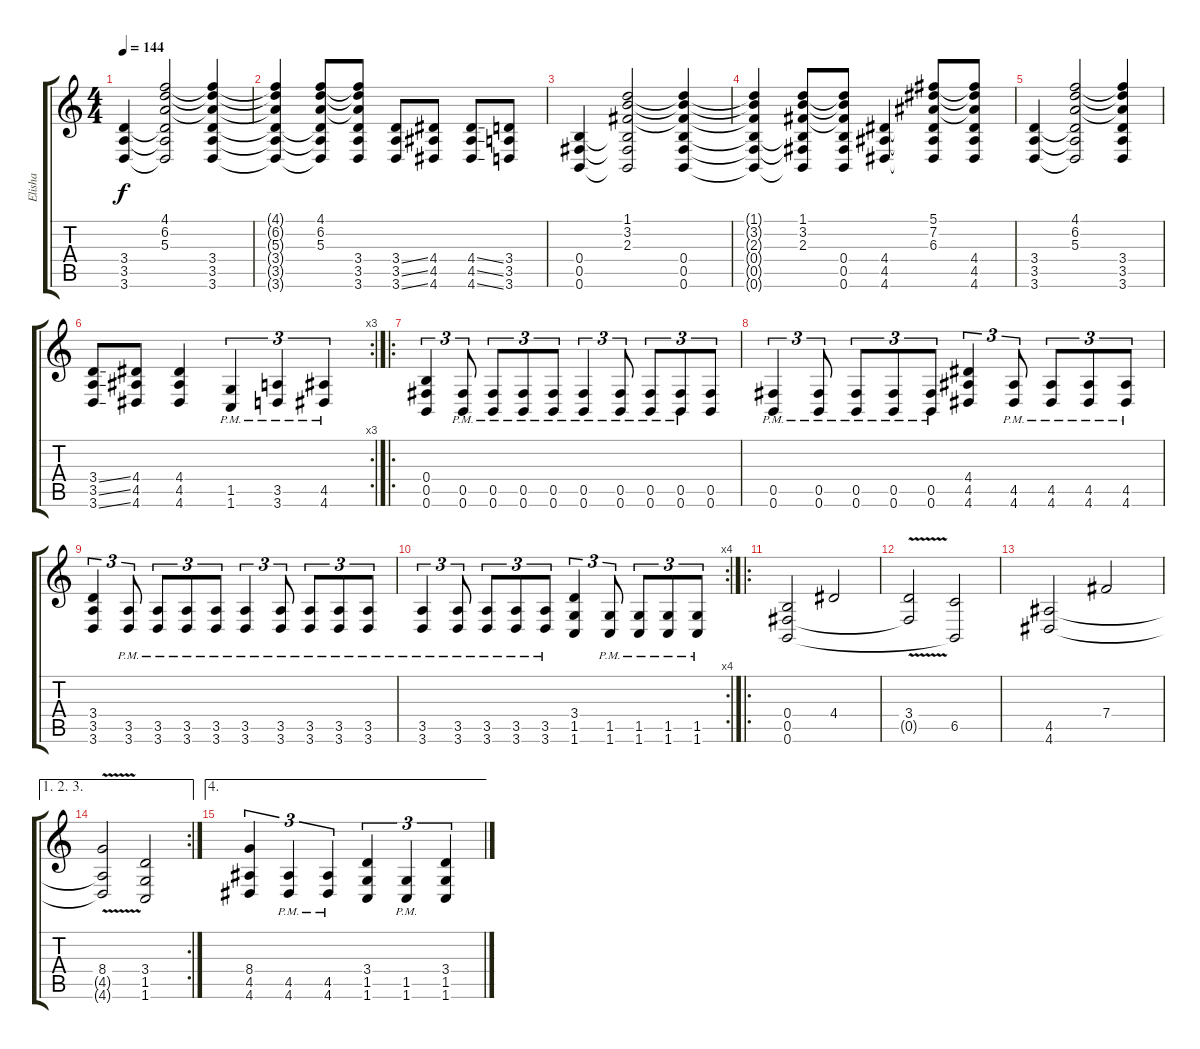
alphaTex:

\track ("Elisha" "Elisha") {instrument overdrivenguitar}
\staff {score tabs}
\tuning (Db4 Ab3 E3 B2 Gb2 B1) {hide}
\ts (4 4)
\tempo 144
\clef g2
\ks c
(3.4 3.5 3.6).4{dy f} (4.1 6.2 5.3 3.4{t} 3.5{t} 3.6{t}).2 (4.1{t} 6.2{t} 5.3{t} 3.4 3.5 3.6).4 |
(4.1{t} 6.2{t} 5.3{t} 3.4{t} 3.5{t} 3.6{t}).4 (4.1 6.2 5.3 3.4{t} 3.5{t} 3.6{t}).8 (4.1{t} 6.2{t} 5.3{t} 3.4 3.5 3.6).8 (3.4{ss} 3.5{ss} 3.6{ss}).8 (4.4 4.5 4.6).8 (4.4{ss} 4.5{ss} 4.6{ss}).8 (3.4 3.5 3.6).8 |
(0.4 0.5 0.6).4 (1.1 3.2 2.3 0.4{t} 0.5{t} 0.6{t}).2 (1.1{t} 3.2{t} 2.3{t} 0.4 0.5 0.6).4 |
(1.1{t} 3.2{t} 2.3{t} 0.4{t} 0.5{t} 0.6{t}).4 (1.1 3.2 2.3 0.4{t} 0.5{t} 0.6{t}).8 (1.1{t} 3.2{t} 2.3{t} 0.4 0.5 0.6).8 (4.4 4.5 4.6).4 (5.1 7.2 6.3 4.4{t} 4.5{t} 4.6{t}).8 (5.1{t} 7.2{t} 6.3{t} 4.4 4.5 4.6).8 |
(3.4 3.5 3.6).4 (4.1 6.2 5.3 3.4{t} 3.5{t} 3.6{t}).2 (4.1{t} 6.2{t} 5.3{t} 3.4 3.5 3.6).4 |
\rc 3
(3.4{ss} 3.5{ss} 3.6{ss}).8 (4.4 4.5 4.6).8 (4.4 4.5 4.6).4 (1.5{pm} 1.6{pm}).4{tu (3 2)} (3.5{pm} 3.6{pm}).4{tu (3 2)} (4.5{pm} 4.6{pm}).4{tu (3 2)} |
\ro
(0.4 0.5 0.6).4{tu (3 2)} (0.5{pm} 0.6{pm}).8{tu (3 2)} (0.5{pm} 0.6{pm}).8{tu (3 2)} (0.5{pm} 0.6{pm}).8{tu (3 2)} (0.5{pm} 0.6{pm}).8{tu (3 2)} (0.5{pm} 0.6{pm}).4{tu (3 2)} (0.5{pm} 0.6{pm}).8{tu (3 2)} (0.5{pm} 0.6{pm}).8{tu (3 2)} (0.5{pm} 0.6{pm}).8{tu (3 2)} (0.5 0.6).8{tu (3 2)} |
(0.5{pm} 0.6{pm}).4{tu (3 2)} (0.5{pm} 0.6).8{tu (3 2)} (0.5{pm} 0.6).8{tu (3 2)} (0.5{pm} 0.6).8{tu (3 2)} (0.5{pm} 0.6).8{tu (3 2)} (4.4 4.5 4.6).4{tu (3 2)} (4.5{pm} 4.6{pm}).8{tu (3 2)} (4.5{pm} 4.6{pm}).8{tu (3 2)} (4.5{pm} 4.6{pm}).8{tu (3 2)} (4.5{pm} 4.6{pm}).8{tu (3 2)} |
(3.4 3.5 3.6).4{tu (3 2)} (3.5{pm} 3.6{pm}).8{tu (3 2)} (3.5{pm} 3.6{pm}).8{tu (3 2)} (3.5{pm} 3.6{pm}).8{tu (3 2)} (3.5{pm} 3.6{pm}).8{tu (3 2)} (3.5{pm} 3.6{pm}).4{tu (3 2)} (3.5{pm} 3.6{pm}).8{tu (3 2)} (3.5{pm} 3.6{pm}).8{tu (3 2)} (3.5{pm} 3.6{pm}).8{tu (3 2)} (3.5{pm} 3.6{pm}).8{tu (3 2)} |
\rc 4
(3.5{pm} 3.6{pm}).4{tu (3 2)} (3.5{pm} 3.6{pm}).8{tu (3 2)} (3.5{pm} 3.6{pm}).8{tu (3 2)} (3.5{pm} 3.6{pm}).8{tu (3 2)} (3.5{pm} 3.6{pm}).8{tu (3 2)} (3.4 1.5 1.6).4{tu (3 2)} (1.5{pm} 1.6{pm}).8{tu (3 2)} (1.5{pm} 1.6{pm}).8{tu (3 2)} (1.5{pm} 1.6{pm}).8{tu (3 2)} (1.5{pm} 1.6{pm}).8{tu (3 2)} |
\ro
(0.4 0.5 0.6).2 4.4.2 |
(3.4{v} 0.5{t}).2 (6.5 0.6{t}).2 |
(4.5 4.6).2 7.4.2 |
\ae (1 2 3)
\rc 2
(8.4{v} 4.5{t} 4.6{t}).2 (3.4 1.5 1.6).2 |
\ae 4
(8.4 4.5 4.6).4{tu (3 2)} (4.5{pm} 4.6{pm}).4{tu (3 2)} (4.5{pm} 4.6{pm}).4{tu (3 2)} (3.4 1.5 1.6).4{tu (3 2)} (1.5{pm} 1.6{pm}).4{tu (3 2)} (3.4 1.5 1.6).4{tu (3 2)}
